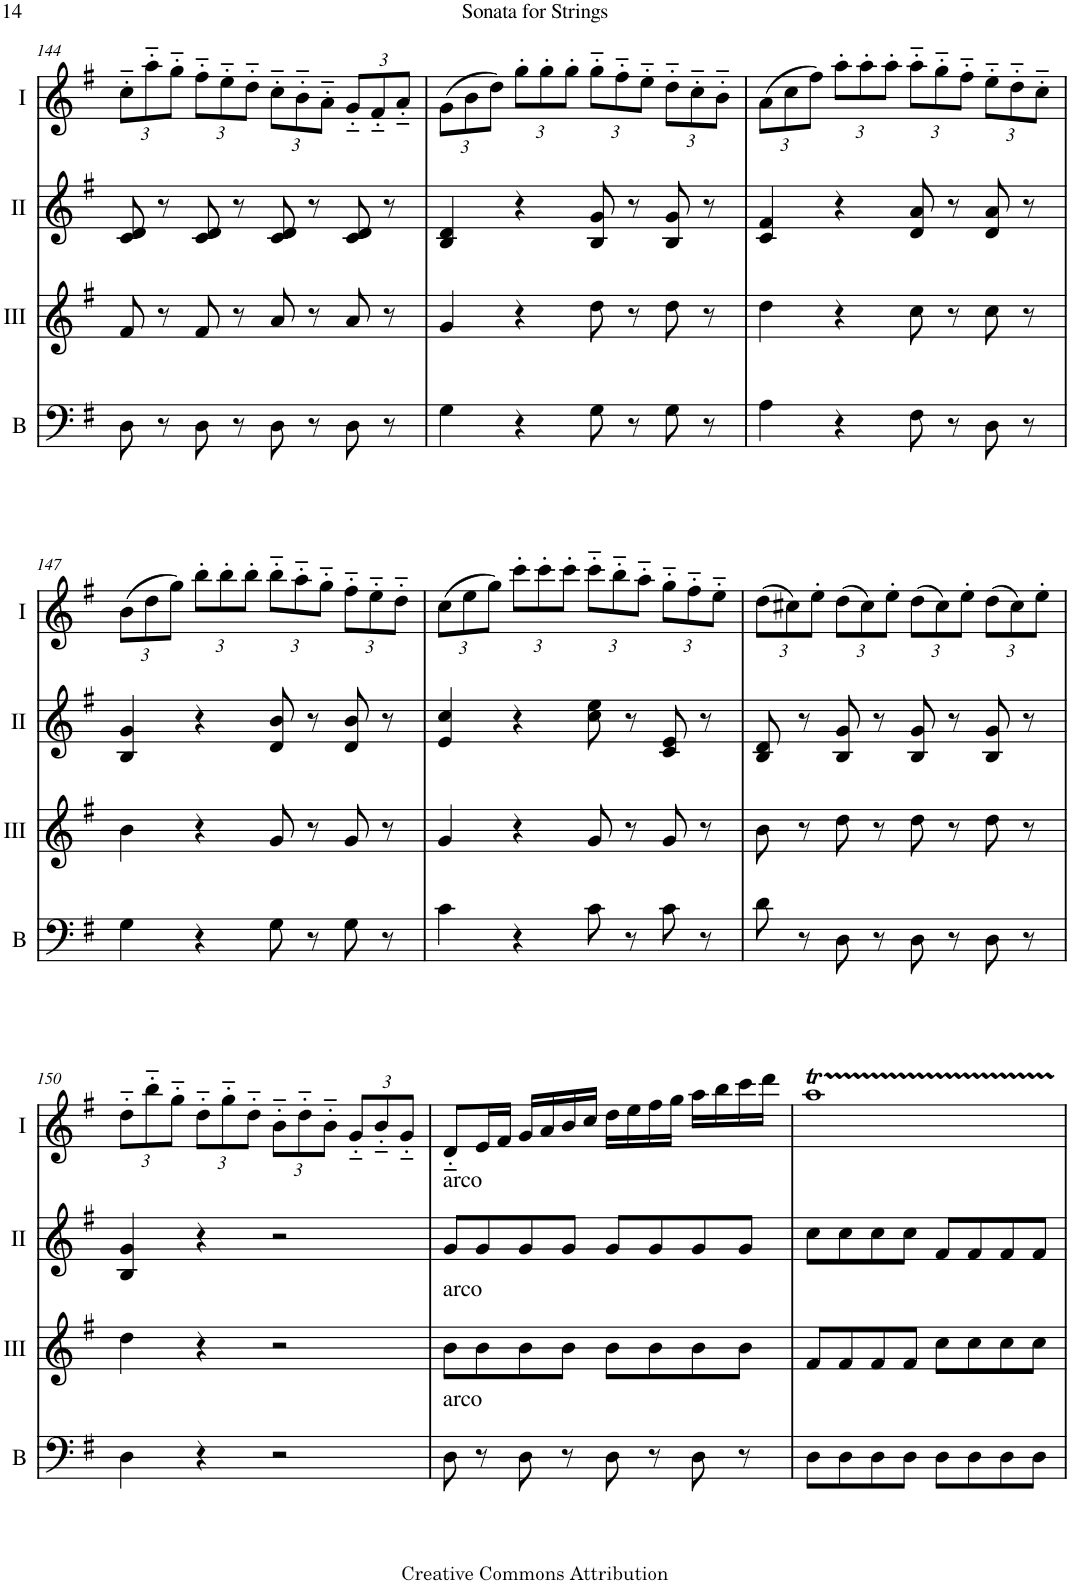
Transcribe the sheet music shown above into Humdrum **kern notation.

**kern	**kern	**kern	**kern
*part4	*part3	*part2	*part1
*staff4	*staff3	*staff2	*staff1
*I"Bass	*I"Acc. 3	*I"Acc. 2	*I"Acc. 1
*I'B	*	*	*
!!LO:PB:g=z
*clefF4	*clefG2	*clefG2	*clefG2
*Trd7c12	*Trd7c12	*	*
*k[f#]	*k[f#]	*k[f#]	*k[f#]
*M4/4	*M4/4	*M4/4	*M4/4
*met(c)	*met(c)	*met(c)	*met(c)
*	*	*	*Xbrackettup
=144	=144	=144	=144
8D\	8f#/	8c/ 8d/	12cc'~\L
.	.	.	12aa'~\
8r	8r	8r	.
.	.	.	12gg'~\J
8D\	8f#/	8c/ 8d/	12ff#'~\L
.	.	.	12ee'~\
8r	8r	8r	.
.	.	.	12dd'~\J
8D\	8a/	8c/ 8d/	12cc'~\L
.	.	.	12b'~\
8r	8r	8r	.
.	.	.	12a'~\J
8D\	8a/	8c/ 8d/	12g'~/L
.	.	.	12f#'~/
8r	8r	8r	.
.	.	.	12a'~/J
=145	=145	=145	=145
4G\	4g/	4B/ 4d/	(12g\L
.	.	.	12b\
.	.	.	12dd\J)
4r	4r	4r	12gg'\L
.	.	.	12gg'\
.	.	.	12gg'\J
8G\	8dd\	8B/ 8g/	12gg'~\L
.	.	.	12ff#'~\
8r	8r	8r	.
.	.	.	12ee'~\J
8G\	8dd\	8B/ 8g/	12dd'~\L
.	.	.	12cc'~\
8r	8r	8r	.
.	.	.	12b'~\J
=146	=146	=146	=146
4A\	4dd\	4c/ 4f#/	(12a\L
.	.	.	12cc\
.	.	.	12ff#\J)
4r	4r	4r	12aa'\L
.	.	.	12aa'\
.	.	.	12aa'\J
8F#\	8cc\	8d/ 8a/	12aa'~\L
.	.	.	12gg'~\
8r	8r	8r	.
.	.	.	12ff#'~\J
8D\	8cc\	8d/ 8a/	12ee'~\L
.	.	.	12dd'~\
8r	8r	8r	.
.	.	.	12cc'~\J
!!LO:LB:g=z
=147	=147	=147	=147
4G\	4b\	4B/ 4g/	(12b\L
.	.	.	12dd\
.	.	.	12gg\J)
4r	4r	4r	12bb'\L
.	.	.	12bb'\
.	.	.	12bb'\J
8G\	8g/	8d/ 8b/	12bb'~\L
.	.	.	12aa'~\
8r	8r	8r	.
.	.	.	12gg'~\J
8G\	8g/	8d/ 8b/	12ff#'~\L
.	.	.	12ee'~\
8r	8r	8r	.
.	.	.	12dd'~\J
=148	=148	=148	=148
4c\	4g/	4e/ 4cc/	(12cc\L
.	.	.	12ee\
.	.	.	12gg\J)
4r	4r	4r	12ccc'\L
.	.	.	12ccc'\
.	.	.	12ccc'\J
8c\	8g/	8cc\ 8ee\	12ccc'~\L
.	.	.	12bb'~\
8r	8r	8r	.
.	.	.	12aa'~\J
8c\	8g/	8c/ 8e/	12gg'~\L
.	.	.	12ff#'~\
8r	8r	8r	.
.	.	.	12ee'~\J
=149	=149	=149	=149
8d\	8b\	8B/ 8d/	(12dd\L
.	.	.	12cc#X\)
8r	8r	8r	.
.	.	.	12ee'\J
8D\	8dd\	8B/ 8g/	(12dd\L
.	.	.	12cc#\)
8r	8r	8r	.
.	.	.	12ee'\J
8D\	8dd\	8B/ 8g/	(12dd\L
.	.	.	12cc#\)
8r	8r	8r	.
.	.	.	12ee'\J
8D\	8dd\	8B/ 8g/	(12dd\L
.	.	.	12cc#\)
8r	8r	8r	.
.	.	.	12ee'\J
!!LO:LB:g=z
=150	=150	=150	=150
4D\	4dd\	4B/ 4g/	12dd'~\L
.	.	.	12bb'~\
.	.	.	12gg'~\J
4r	4r	4r	12dd'~\L
.	.	.	12gg'~\
.	.	.	12dd'~\J
2r	2r	2r	12b'~\L
.	.	.	12dd'~\
.	.	.	12b'~\J
.	.	.	12g'~/L
.	.	.	12b'~/
.	.	.	12g'~/J
=151	=151	=151	=151
!	!	!LO:TX:a:t=arco	!
!	!LO:TX:a:t=arco	!	!
!LO:TX:a:t=arco	!	!	!
8D\	8b\L	8g/L	8d'~/L
8r	8b\	8g/	16e/L
.	.	.	16f#/JJ
8D\	8b\	8g/	16g/LL
.	.	.	16a/
8r	8b\J	8g/J	16b/
.	.	.	16cc/JJ
8D\	8b\L	8g/L	16dd\LL
.	.	.	16ee\
8r	8b\	8g/	16ff#\
.	.	.	16gg\JJ
8D\	8b\	8g/	16aa\LL
.	.	.	16bb\
8r	8b\J	8g/J	16ccc\
.	.	.	16ddd\JJ
=152	=152	=152	=152
8D\L	8f#/L	8cc\L	1aaT
8D\	8f#/	8cc\	.
8D\	8f#/	8cc\	.
8D\J	8f#/J	8cc\J	.
8D\L	8cc\L	8f#/L	.
8D\	8cc\	8f#/	.
8D\	8cc\	8f#/	.
8D\J	8cc\J	8f#/J	.
=	=	=	=
*-	*-	*-	*-
